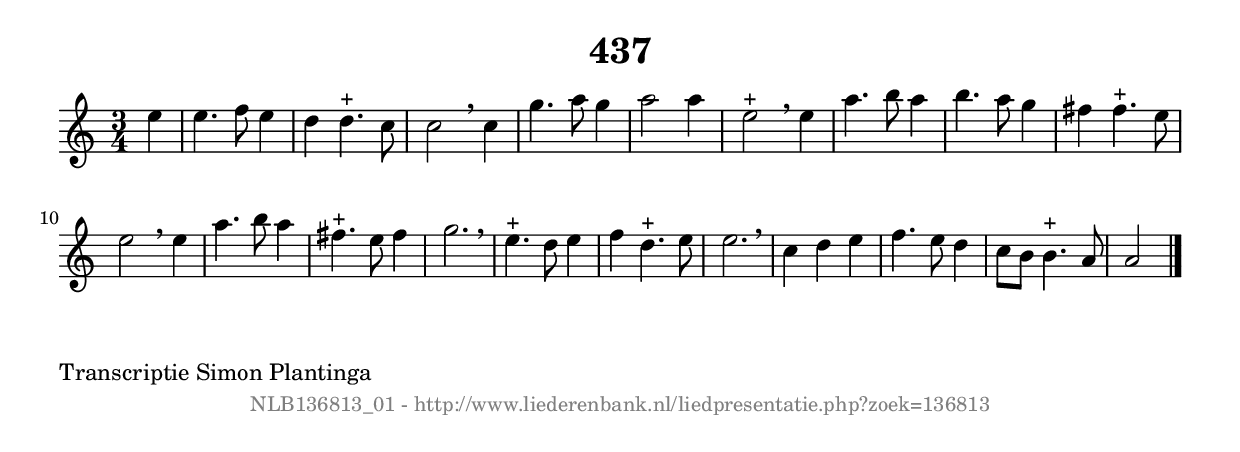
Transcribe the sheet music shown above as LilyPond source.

%
% produced by wce2krn 1.64 (7 June 2014)
%
\version"2.16"
#(append! paper-alist '(("long" . (cons (* 210 mm) (* 2000 mm)))))
#(set-default-paper-size "long")
sb = {\breathe}
mBreak = {\breathe }
bBreak = {\breathe }
x = {\once\override NoteHead #'style = #'cross }
gl=\glissando
itime={\override Staff.TimeSignature #'stencil = ##f }
ficta = {\once\set suggestAccidentals = ##t}
fine = {\once\override Score.RehearsalMark #'self-alignment-X = #1 \mark \markup {\italic{Fine}}}
dc = {\once\override Score.RehearsalMark #'self-alignment-X = #1 \mark \markup {\italic{D.C.}}}
dcf = {\once\override Score.RehearsalMark #'self-alignment-X = #1 \mark \markup {\italic{D.C. al Fine}}}
dcc = {\once\override Score.RehearsalMark #'self-alignment-X = #1 \mark \markup {\italic{D.C. al Coda}}}
ds = {\once\override Score.RehearsalMark #'self-alignment-X = #1 \mark \markup {\italic{D.S.}}}
dsf = {\once\override Score.RehearsalMark #'self-alignment-X = #1 \mark \markup {\italic{D.S. al Fine}}}
dsc = {\once\override Score.RehearsalMark #'self-alignment-X = #1 \mark \markup {\italic{D.S. al Coda}}}
pv = {\set Score.repeatCommands = #'((volta "1"))}
sv = {\set Score.repeatCommands = #'((volta "2"))}
tv = {\set Score.repeatCommands = #'((volta "3"))}
qv = {\set Score.repeatCommands = #'((volta "4"))}
xv = {\set Score.repeatCommands = #'((volta #f))}
\header{ tagline = ""
title = "437"
}
\score {{
\key a \minor
\relative g'
{
\set melismaBusyProperties = #'()
\partial 32*8
\time 3/4
\tempo 4=120
\override Score.MetronomeMark #'transparent = ##t
\override Score.RehearsalMark #'break-visibility = #(vector #t #t #f)
e'4 | e4. f8 e4 | d4 d4.^"+" c8 | c2 \sb c4 | g'4. a8 g4 | a2 a4 | e2^"+" \mBreak
e4 | a4. b8 a4 | b4. a8 g4 | fis4 fis4.^"+" e8 | e2 \sb e4 | a4. b8 a4 | fis4.^"+" e8 fis4 | g2. | \mBreak \bar "|"
e4.^"+" d8 e4 | f4 d4.^"+" e8 | e2. \sb | c4 d4 e4 | f4. e8 d4 | c8 b8 b4.^"+" a8 | a2 \bar "|."
 }}
 \midi { }
 \layout {
            indent = 0.0\cm
}
}
\markup { \wordwrap-string #" 
Transcriptie Simon Plantinga
"}
\markup { \vspace #0 } \markup { \with-color #grey \fill-line { \center-column { \smaller "NLB136813_01 - http://www.liederenbank.nl/liedpresentatie.php?zoek=136813" } } }
